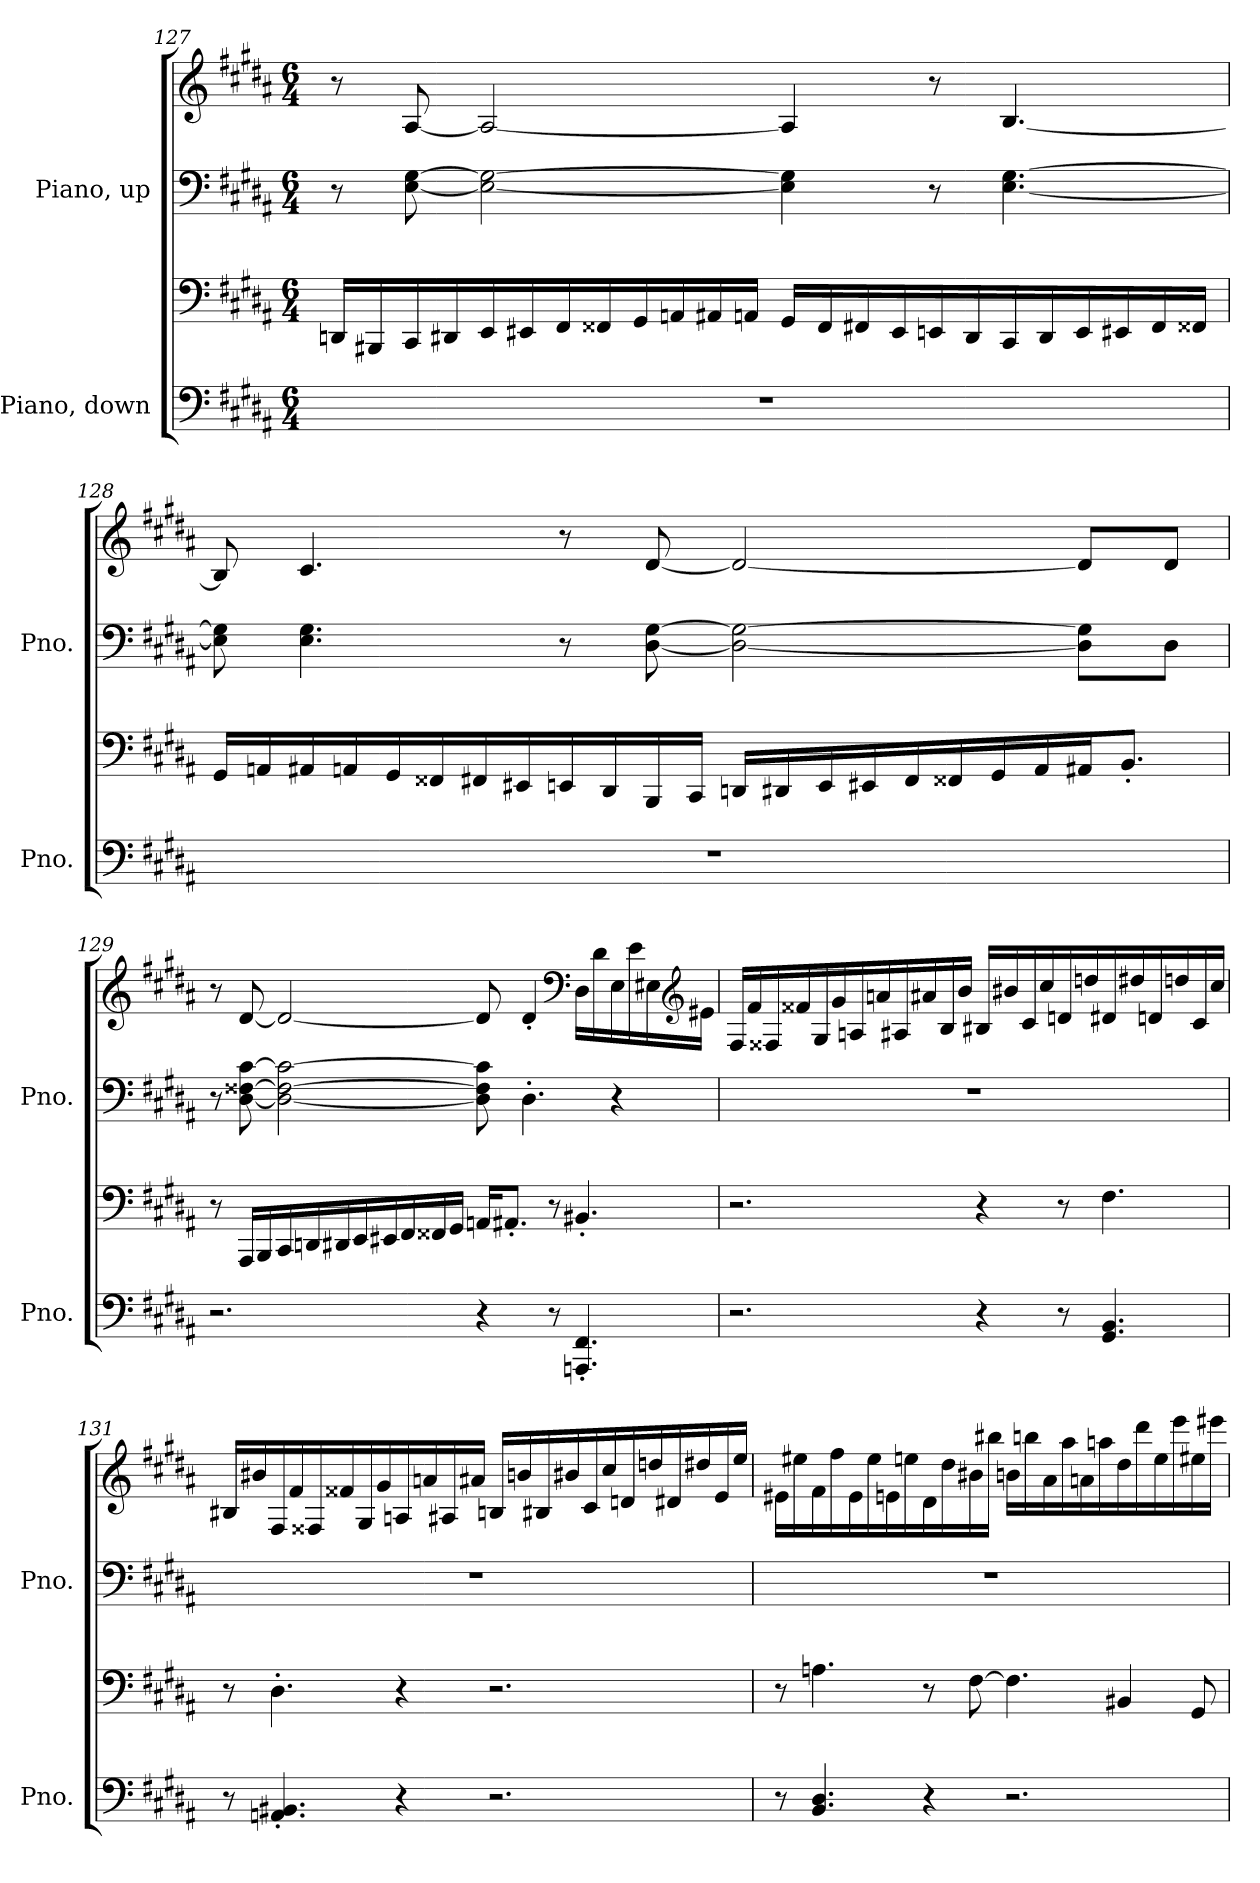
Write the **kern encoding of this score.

**kern	**kern	**kern	**kern
*part2	*part2	*part1	*part1
*staff4	*staff3	*staff2	*staff1
*I"Piano, down	*	*I"Piano, up	*
*I'Pno.	*	*I'Pno.	*
!!LO:LB:g=z
*clefF4	*clefF4	*clefF4	*clefG2
*k[f#c#g#d#a#]	*k[f#c#g#d#a#]	*k[f#c#g#d#a#]	*k[f#c#g#d#a#]
*M6/4	*M6/4	*M6/4	*M6/4
=127	=127	=127	=127
1.r	16DDn/LL	8r	8r
.	16BBB#X/	.	.
.	16CC#/	[8E\ [8G#\	[8A#/
.	16DD#X/	.	.
.	16EE/	2E\_ 2G#\_	2A#/_
.	16EE#X/	.	.
.	16FF#/	.	.
.	16FF##X/	.	.
.	16GG#/	.	.
.	16AAn/	.	.
.	16AA#X/	.	.
.	16AAn/JJ	.	.
.	16GG#/LL	4E\] 4G#\]	4A#/]
.	16FF##/	.	.
.	16FF#X/	.	.
.	16EE#/	.	.
.	16EEn/	8r	8r
.	16DD#/	.	.
.	16CC#/	[4.E\ [4.G#\	[4.B/
.	16DD#/	.	.
.	16EE/	.	.
.	16EE#X/	.	.
.	16FF#/	.	.
.	16FF##X/JJ	.	.
!!LO:PB:g=z
=128	=128	=128	=128
1.r	16GG#/LL	8E\] 8G#\]	8B/]
.	16AAn/	.	.
.	16AA#X/	4.E\ 4.G#\	4.c#/
.	16AAn/	.	.
.	16GG#/	.	.
.	16FF##X/	.	.
.	16FF#X/	.	.
.	16EE#X/	.	.
.	16EEn/	8r	8r
.	16DD#/	.	.
.	16BBB/	[8D#\ [8G#\	[8d#/
.	16CC#/JJ	.	.
.	16DDn/LL	2D#\_ 2G#\_	2d#/_
.	16DD#X/	.	.
.	16EE/	.	.
.	16EE#X/	.	.
.	16FF#/	.	.
.	16FF##X/	.	.
.	16GG#/	.	.
.	16AA/	.	.
.	16AA#X/J	8D#\] 8G#\]L	8d#/L]
.	8.BB'/J	.	.
.	.	8D#\J	8d#/J
!!LO:LB:g=z
=129	=129	=129	=129
2.r	8r	8r	8r
.	16AAA#/LL	[8D#\ [8F##X\ [8c#\	[8d#/
.	16BBB/	.	.
.	16CC#/	2D#\_ 2F##\_ 2c#\_	2d#/_
.	16DDn/	.	.
.	16DD#X/	.	.
.	16EE/	.	.
.	16EE#X/	.	.
.	16FF#/	.	.
.	16FF##X/	.	.
.	16GG#/JJ	.	.
4r	16AAn/KL	8D#\] 8F##\] 8c#\]	8d#/]
.	8.AA#X'/J	.	.
.	.	4.D#'\	4d#'/
8r	8r	.	.
*	*	*	*clefF4
4.AAAn/' 4.FF#/'	4.BB#X'/	.	16D#\LL
.	.	.	16d#\
.	.	4r	16E\
.	.	.	16e\
.	.	.	16E#X\
*	*	*	*clefG2
.	.	.	16e#X\JJ
!!LO:LB:g=z
=130	=130	=130	=130
2.r	2.r	1.r	16F#/LL
.	.	.	16f#/
.	.	.	16F##X/
.	.	.	16f##X/
.	.	.	16G#/
.	.	.	16g#/
.	.	.	16An/
.	.	.	16an/
.	.	.	16A#X/
.	.	.	16a#X/
.	.	.	16B/
.	.	.	16b/JJ
4r	4r	.	16B#X/LL
.	.	.	16b#X/
.	.	.	16c#/
.	.	.	16cc#/
8r	8r	.	16dn/
.	.	.	16ddn/
4.GG#/ 4.BB/	4.F#\	.	16d#X/
.	.	.	16dd#X/
.	.	.	16dn/
.	.	.	16ddn/
.	.	.	16c#/
.	.	.	16cc#/JJ
!!LO:PB:g=z
=131	=131	=131	=131
8r	8r	1.r	16B#X/LL
.	.	.	16b#X/
4.AAn/' 4.BB#X/'	4.D#'\	.	16F#/
.	.	.	16f#/
.	.	.	16F##X/
.	.	.	16f##X/
.	.	.	16G#/
.	.	.	16g#/
4r	4r	.	16An/
.	.	.	16an/
.	.	.	16A#X/
.	.	.	16a#X/JJ
2.r	2.r	.	16Bn/LL
.	.	.	16bn/
.	.	.	16B#X/
.	.	.	16b#X/
.	.	.	16c#/
.	.	.	16cc#/
.	.	.	16dn/
.	.	.	16ddn/
.	.	.	16d#X/
.	.	.	16dd#X/
.	.	.	16e/
.	.	.	16ee/JJ
!!LO:LB:g=z
=132	=132	=132	=132
8r	8r	1.r	16e#X\LL
.	.	.	16ee#X\
4.BB/ 4.D#/	4.An\	.	16f#\
.	.	.	16ff#\
.	.	.	16e#\
.	.	.	16ee#\
.	.	.	16en\
.	.	.	16een\
4r	8r	.	16d#\
.	.	.	16dd#\
.	[8F#\	.	16b#X\
.	.	.	16bb#X\JJ
2.r	4.F#\]	.	16bn\LL
.	.	.	16bbn\
.	.	.	16a#\
.	.	.	16aa#\
.	.	.	16an\
.	.	.	16aan\
.	4BB#X/	.	16dd#\
.	.	.	16ddd#\
.	.	.	16ee\
.	.	.	16eee\
.	8GG#/	.	16ee#X\
.	.	.	16eee#X\JJ
=	=	=	=
*-	*-	*-	*-
